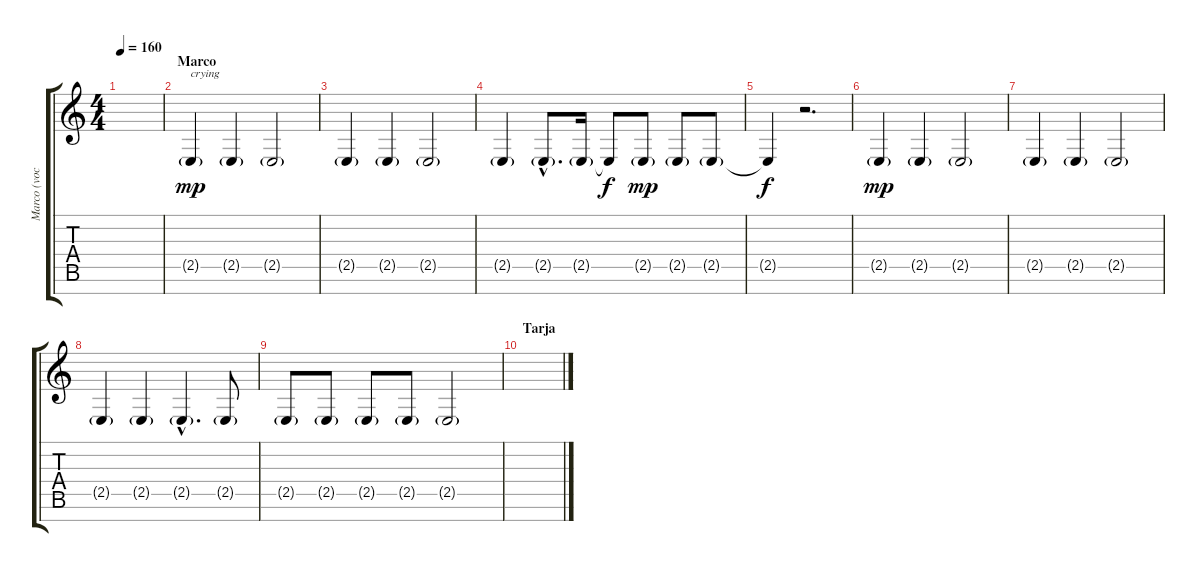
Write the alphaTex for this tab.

\track ("Marco (vocals)" "Marco (voc") {instrument lead6voice}
\staff {score tabs}
\tuning (B4 E4 B3 G3 D3 A2 C2) {hide}
\ts (4 4)
\tempo 160
\clef g2
\ks c
|
\section ("" "Marco")
2.5{g}.4{txt "crying" dy mp} 2.5{g}.4 2.5{g}.2 |
2.5{g}.4 2.5{g}.4 2.5{g}.2 |
2.5{g}.4 2.5{g hac}.8{d} 2.5{g}.16 2.5{t}.8{dy f} 2.5{g}.8{dy mp} 2.5{g}.8 2.5{g}.8 |
2.5{t}.4{dy f} r.2{d} |
2.5{g}.4{dy mp} 2.5{g}.4 2.5{g}.2 |
2.5{g}.4 2.5{g}.4 2.5{g}.2 |
2.5{g}.4 2.5{g}.4 2.5{g hac}.4{d} 2.5{g}.8 |
2.5{g}.8 2.5{g}.8 2.5{g}.8 2.5{g}.8 2.5{g}.2 |
\section ("" "Tarja")
